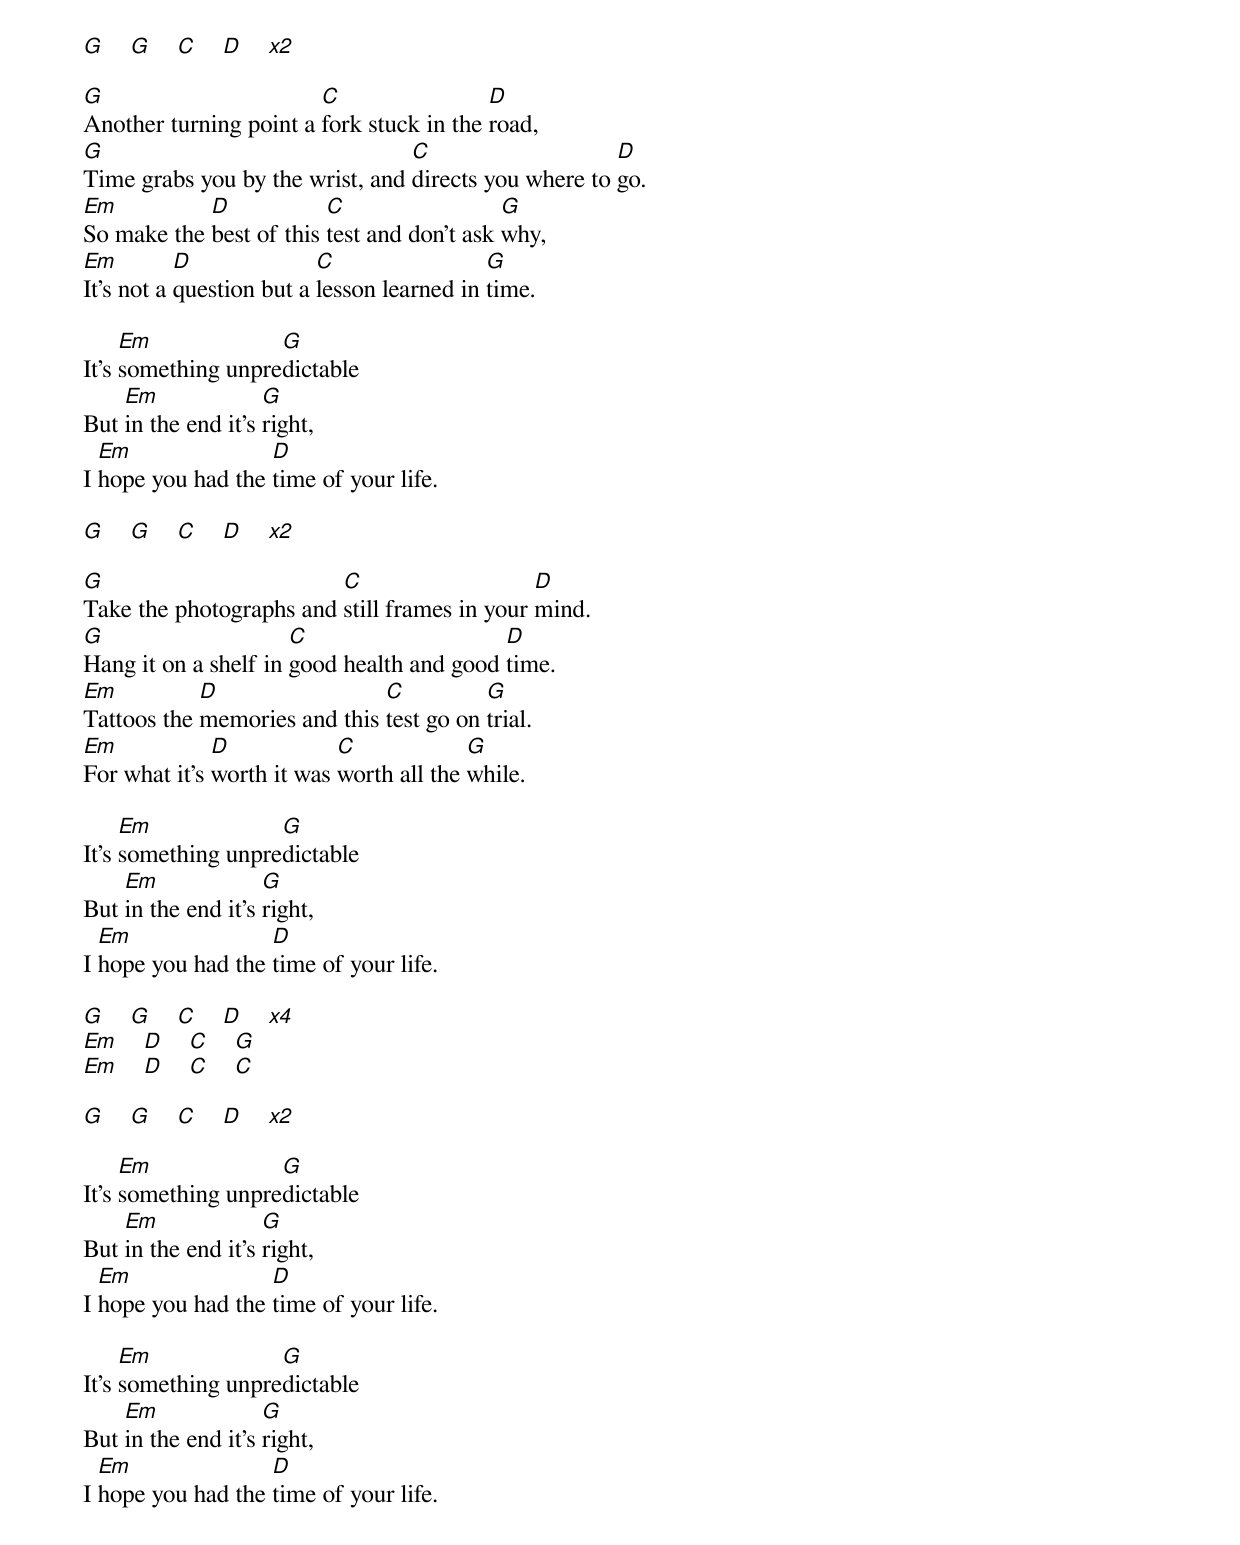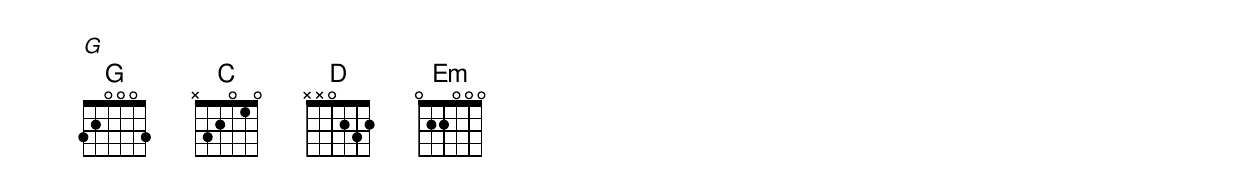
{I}
[G]    [G]    [C]    [D]    [x2]

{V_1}
[G]Another turning point a [C]fork stuck in the [D]road,
[G]Time grabs you by the wrist, and [C]directs you where to [D]go.
[Em]So make the [D]best of this [C]test and don't ask [G]why,
[Em]It's not a [D]question but a [C]lesson learned in [G]time.

{C}
It’s [Em]something unpre[G]dictable
But [Em]in the end it's [G]right,
I [Em]hope you had the [D]time of your life.

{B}
[G]    [G]    [C]    [D]    [x2]

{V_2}
[G]Take the photographs and [C]still frames in your [D]mind.
[G]Hang it on a shelf in [C]good health and good [D]time.
[Em]Tattoos the [D]memories and this [C]test go on [G]trial.
[Em]For what it's [D]worth it was [C]worth all the [G]while.

{C}
It’s [Em]something unpre[G]dictable
But [Em]in the end it's [G]right,
I [Em]hope you had the [D]time of your life.

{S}
[G]    [G]    [C]    [D]    [x4]
[Em]    [D]    [C]    [G]
[Em]    [D]    [C]    [C]

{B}
[G]    [G]    [C]    [D]    [x2]

{C}
It’s [Em]something unpre[G]dictable
But [Em]in the end it's [G]right,
I [Em]hope you had the [D]time of your life.

{C}
It’s [Em]something unpre[G]dictable
But [Em]in the end it's [G]right,
I [Em]hope you had the [D]time of your life.

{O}
[G]
